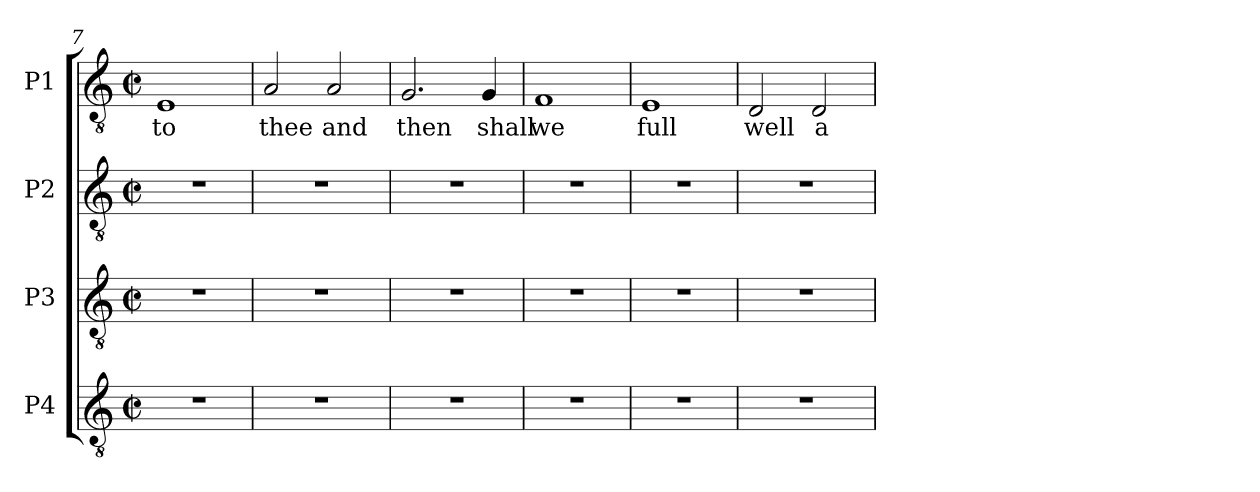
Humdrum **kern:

**kern	**kern	**kern	**kern	**text
*part4	*part3	*part2	*part1	*part1
*staff4	*staff3	*staff2	*staff1	*staff1
*I"P4	*I"P3	*I"P2	*I"P1	*
!!LO:LB:g=z
*clefGv2	*clefGv2	*clefGv2	*clefGv2	*
*ITrd7c12	*ITrd7c12	*ITrd7c12	*ITrd7c12	*
*k[]	*k[]	*k[]	*k[]	*
*C:	*C:	*C:	*C:	*
*M2/2	*M2/2	*M2/2	*M2/2	*
*met(c|)	*met(c|)	*met(c|)	*met(c|)	*
=7	=7	=7	=7	=7
!	!	!	!	!LO:LY:b:color=#000000
1r	1r	1r	1EEi	to
=8	=8	=8	=8	=8
!	!	!	!	!LO:LY:b:color=#000000
1r	1r	1r	2AAi/	thee
!	!	!	!	!LO:LY:b:color=#000000
.	.	.	2AAi/	and
=9	=9	=9	=9	=9
!	!	!	!	!LO:LY:b:color=#000000
1r	1r	1r	2.GGi/	then
!	!	!	!	!LO:LY:b:color=#000000
.	.	.	4GGi/	shall
=10	=10	=10	=10	=10
!	!	!	!	!LO:LY:b:color=#000000
1r	1r	1r	1FFi	we
=11	=11	=11	=11	=11
!	!	!	!	!LO:LY:b:color=#000000
1r	1r	1r	1EEi	full
=12	=12	=12	=12	=12
!	!	!	!	!LO:LY:b:color=#000000
1r	1r	1r	2DDi/	well
!	!	!	!	!LO:LY:b:color=#000000
.	.	.	2DDi/	a-
=	=	=	=	=
*-	*-	*-	*-	*-
